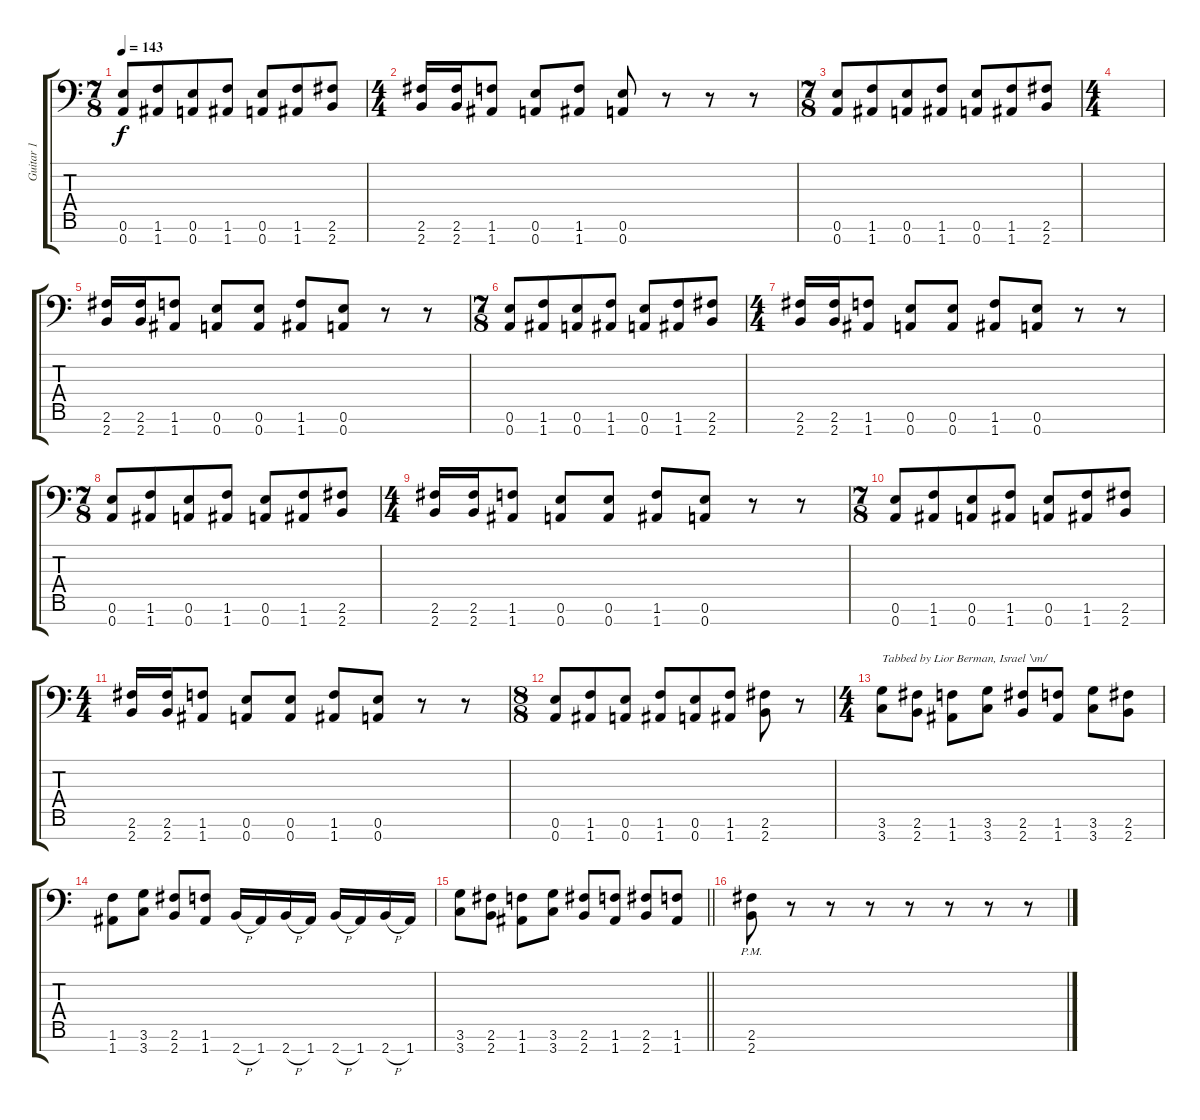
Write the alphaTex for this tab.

\track ("Guitar 1" "Guitar 1") {instrument distortionguitar}
\staff {score tabs}
\tuning (E4 B3 Gb3 D3 A2 E2 A1) {hide}
\ts (7 8)
\tempo 143
\clef f4
\ks c
(0.6 0.7).8{dy f} (1.6 1.7).8 (0.6 0.7).8 (1.6 1.7).8 (0.6 0.7).8 (1.6 1.7).8 (2.6 2.7).8 |
\ts (4 4)
(2.6 2.7).16 (2.6 2.7).16 (1.6 1.7).8 (0.6 0.7).8 (1.6 1.7).8 (0.6 0.7).8 r.8 r.8 r.8 |
\ts (7 8)
(0.6 0.7).8 (1.6 1.7).8 (0.6 0.7).8 (1.6 1.7).8 (0.6 0.7).8 (1.6 1.7).8 (2.6 2.7).8 |
\ts (4 4)
|
(2.6 2.7).16 (2.6 2.7).16 (1.6 1.7).8 (0.6 0.7).8 (0.6 0.7).8 (1.6 1.7).8 (0.6 0.7).8 r.8 r.8 |
\ts (7 8)
(0.6 0.7).8 (1.6 1.7).8 (0.6 0.7).8 (1.6 1.7).8 (0.6 0.7).8 (1.6 1.7).8 (2.6 2.7).8 |
\ts (4 4)
(2.6 2.7).16 (2.6 2.7).16 (1.6 1.7).8 (0.6 0.7).8 (0.6 0.7).8 (1.6 1.7).8 (0.6 0.7).8 r.8 r.8 |
\ts (7 8)
(0.6 0.7).8 (1.6 1.7).8 (0.6 0.7).8 (1.6 1.7).8 (0.6 0.7).8 (1.6 1.7).8 (2.6 2.7).8 |
\ts (4 4)
(2.6 2.7).16 (2.6 2.7).16 (1.6 1.7).8 (0.6 0.7).8 (0.6 0.7).8 (1.6 1.7).8 (0.6 0.7).8 r.8 r.8 |
\ts (7 8)
(0.6 0.7).8 (1.6 1.7).8 (0.6 0.7).8 (1.6 1.7).8 (0.6 0.7).8 (1.6 1.7).8 (2.6 2.7).8 |
\ts (4 4)
(2.6 2.7).16 (2.6 2.7).16 (1.6 1.7).8 (0.6 0.7).8 (0.6 0.7).8 (1.6 1.7).8 (0.6 0.7).8 r.8 r.8 |
\ts (8 8)
(0.6 0.7).8 (1.6 1.7).8 (0.6 0.7).8 (1.6 1.7).8 (0.6 0.7).8 (1.6 1.7).8 (2.6 2.7).8 r.8 |
\ts (4 4)
(3.6 3.7).8{txt "Tabbed by Lior Berman, Israel \\m/"} (2.6 2.7).8 (1.6 1.7).8 (3.6 3.7).8 (2.6 2.7).8 (1.6 1.7).8 (3.6 3.7).8 (2.6 2.7).8 |
(1.6 1.7).8 (3.6 3.7).8 (2.6 2.7).8 (1.6 1.7).8 2.7{h}.16 1.7.16 2.7{h}.16 1.7.16 2.7{h}.16 1.7.16 2.7{h}.16 1.7.16 |
\barLineRight lightlight
(3.6 3.7).8 (2.6 2.7).8 (1.6 1.7).8 (3.6 3.7).8 (2.6 2.7).8 (1.6 1.7).8 (2.6 2.7).8 (1.6 1.7).8 |
(2.6 2.7{pm}).8 r.8 r.8 r.8 r.8 r.8 r.8 r.8
